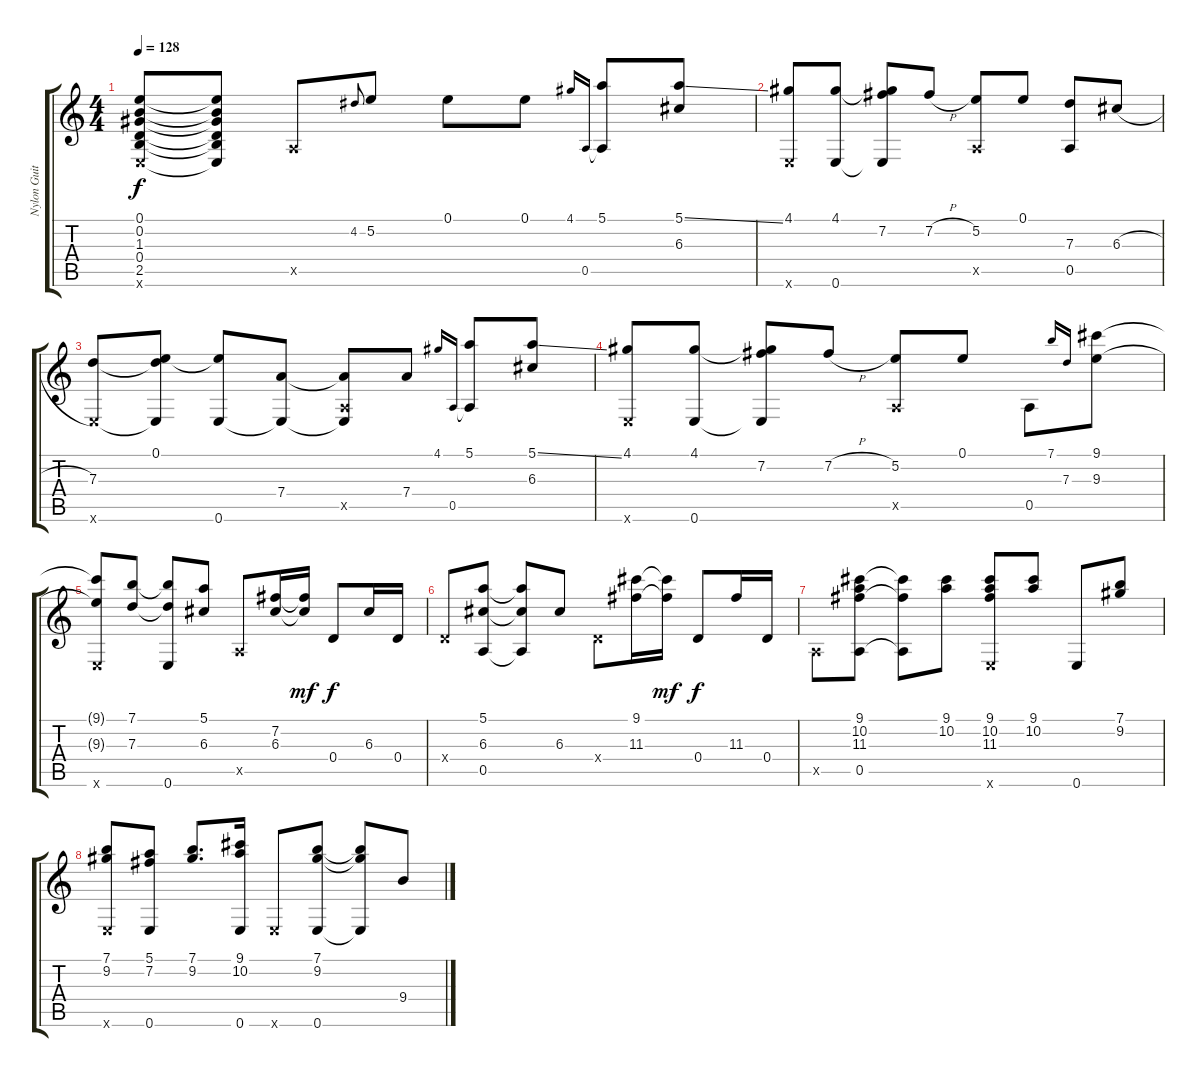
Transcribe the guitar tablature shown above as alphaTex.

\track ("Nylon Guitar" "Nylon Guit") {instrument acousticguitarnylon}
\staff {score tabs}
\tuning (E4 B3 G3 D3 A2 E2) {hide}
\ts (4 4)
\tempo 128
\clef g2
\ks c
(0.1 0.2 1.3 0.4 2.5 0.6{x}).8{dy f} (0.1{t} 0.2{t} 1.3{t} 0.4{t} 2.5{t} 0.6{t}).8 0.5{x}.8 4.2.8{gr onbeat} 5.2.8 0.1.8 0.1.8 4.1.16{gr onbeat} 0.5.16{gr onbeat} (5.1 0.5{t}).8 (5.1{ss} 6.3).8 |
(4.1 0.6{x}).8 (4.1 0.6).8 (4.1{t} 7.2 0.6{t}).8 7.2{h}.8 (5.2 0.5{x}).8 0.1.8 (7.3 0.5).8 6.3{h}.8 |
(7.3 0.6{x}).8 (0.1 7.3{t} 0.6{t}).8 (0.1{t} 0.6).8 (7.4 0.6{t}).8 (7.4{t} 0.5{x} 0.6{t}).8 7.4.8 4.1.16{gr onbeat} 0.5.16{gr onbeat} (5.1 0.5{t}).8 (5.1{ss} 6.3).8 |
(4.1 0.6{x}).8 (4.1 0.6).8 (4.1{t} 7.2 0.6{t}).8 7.2{h}.8 (5.2 0.5{x}).8 0.1.8 0.5.8 7.1.16{gr onbeat} 7.3.16{gr onbeat} (9.1 9.3).8 |
(9.1{t} 9.3{t} 0.6{x}).8 (7.1 7.3).8 (7.1{t} 7.3{t} 0.6).8 (5.1 6.3).8 0.5{x}.8 (7.2 6.3).16 (7.2{t} 6.3{t}).16{dy mf} 0.4.8{dy f} 6.3.16 0.4.16 |
0.4{x}.8 (5.1 6.3 0.5).8 (5.1{t} 6.3{t} 0.5{t}).8 6.3.8 0.4{x}.8 (9.1 11.3).16 (9.1{t} 11.3{t}).16{dy mf} 0.4.8{dy f} 11.3.16 0.4.16 |
0.5{x}.8 (9.1 10.2 11.3 0.5).8 (9.1{t} 11.3{t} 0.5{t}).8 (9.1 10.2).8 (9.1 10.2 11.3 0.6{x}).8 (9.1 10.2).8 0.6.8 (7.1 9.2).8 |
(7.1 9.2 0.6{x}).8 (5.1 7.2 0.6).8 (7.1 9.2).8{d} (9.1 10.2 0.6).16 0.6{x}.8 (7.1 9.2 0.6).8 (7.1{t} 9.2{t} 0.6{t}).8 9.4.8
